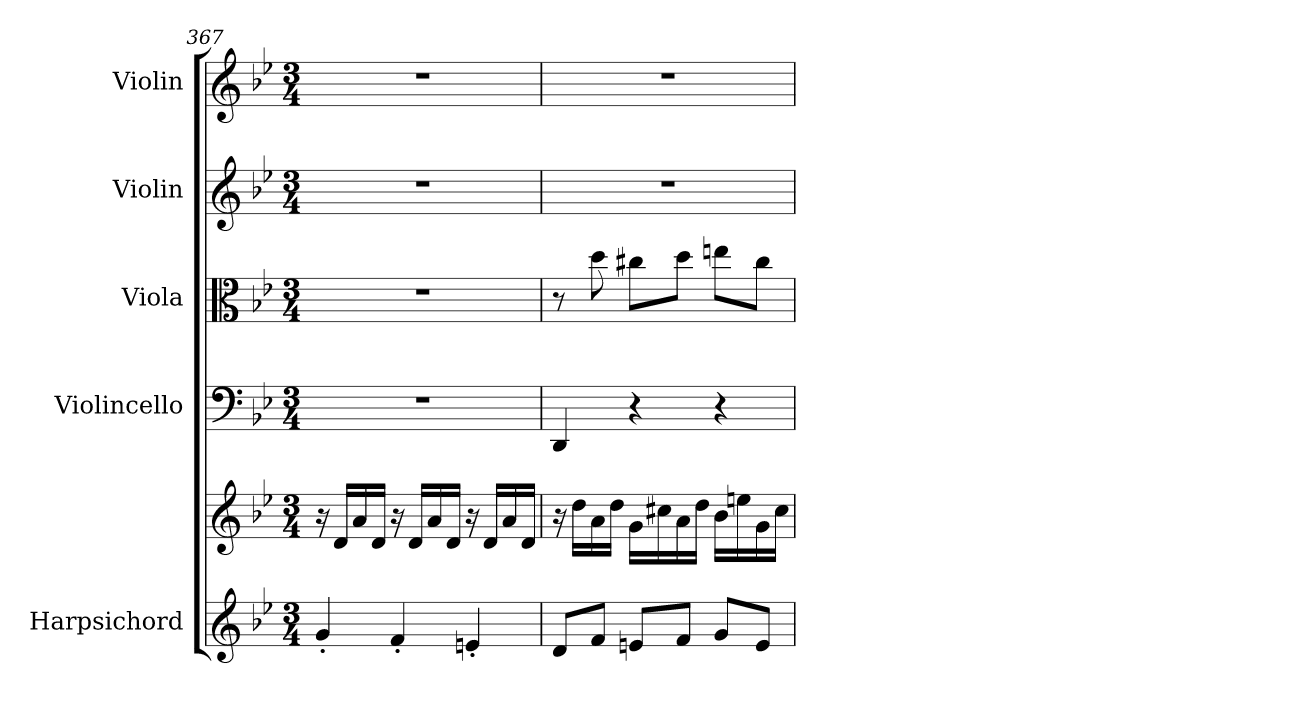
**kern	**kern	**kern	**kern	**kern	**kern
*part5	*part5	*part4	*part3	*part2	*part1
*staff6	*staff5	*staff4	*staff3	*staff2	*staff1
*I"Harpsichord	*	*I"Violincello	*I"Viola	*I"Violin	*I"Violin
*I'Hpschd	*	*I'Vc	*I'Vla	*I'Vln	*I'Vln
*clefG2	*clefG2	*clefF4	*clefC3	*clefG2	*clefG2
*k[b-e-]	*k[b-e-]	*k[b-e-]	*k[b-e-]	*k[b-e-]	*k[b-e-]
*M3/4	*M3/4	*M3/4	*M3/4	*M3/4	*M3/4
=367	=367	=367	=367	=367	=367
4g'/	16r	2.r	2.r	2.r	2.r
.	16d/LL	.	.	.	.
.	16a/	.	.	.	.
.	16d/JJ	.	.	.	.
4f'/	16r	.	.	.	.
.	16d/LL	.	.	.	.
.	16a/	.	.	.	.
.	16d/JJ	.	.	.	.
4en'/	16r	.	.	.	.
.	16d/LL	.	.	.	.
.	16a/	.	.	.	.
.	16d/JJ	.	.	.	.
=368	=368	=368	=368	=368	=368
8d/L	16r	4DD/	8r	2.r	2.r
.	16dd\LL	.	.	.	.
8f/J	16a\	.	8dd\	.	.
.	16dd\JJ	.	.	.	.
8en/L	16g\LL	4r	8cc#X\L	.	.
.	16cc#X\	.	.	.	.
8f/J	16a\	.	8dd\J	.	.
.	16dd\JJ	.	.	.	.
8g/L	16b-\LL	4r	8een\L	.	.
.	16een\	.	.	.	.
8e/J	16g\	.	8cc#\J	.	.
.	16cc#\JJ	.	.	.	.
=	=	=	=	=	=
*-	*-	*-	*-	*-	*-
